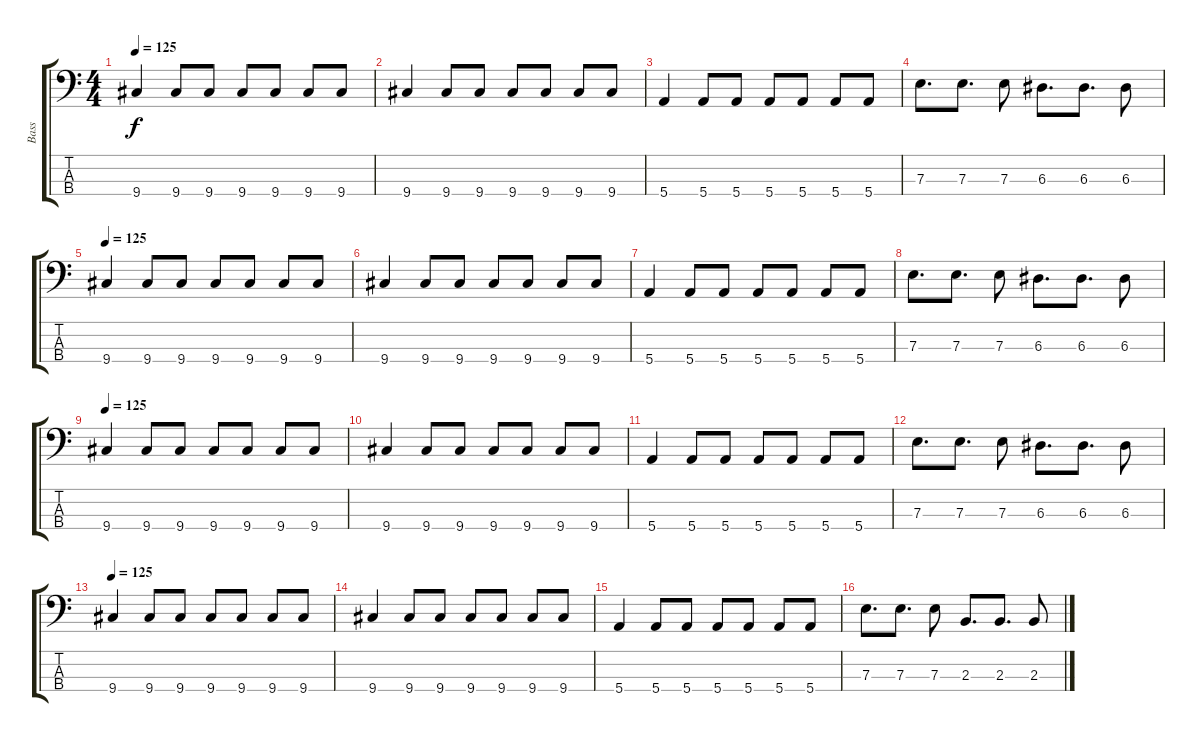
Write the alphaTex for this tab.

\track ("Bass" "Bass") {instrument electricbasspick}
\staff {score tabs}
\tuning (G2 D2 A1 E1) {hide}
\ts (4 4)
\tempo 125
\clef f4
\ks c
9.4.4{dy f} 9.4.8 9.4.8 9.4.8 9.4.8 9.4.8 9.4.8 |
9.4.4 9.4.8 9.4.8 9.4.8 9.4.8 9.4.8 9.4.8 |
5.4.4 5.4.8 5.4.8 5.4.8 5.4.8 5.4.8 5.4.8 |
7.3.8{d} 7.3.8{d} 7.3.8 6.3.8{d} 6.3.8{d} 6.3.8 |
\tempo 125
9.4.4 9.4.8 9.4.8 9.4.8 9.4.8 9.4.8 9.4.8 |
9.4.4 9.4.8 9.4.8 9.4.8 9.4.8 9.4.8 9.4.8 |
5.4.4 5.4.8 5.4.8 5.4.8 5.4.8 5.4.8 5.4.8 |
7.3.8{d} 7.3.8{d} 7.3.8 6.3.8{d} 6.3.8{d} 6.3.8 |
\tempo 125
9.4.4 9.4.8 9.4.8 9.4.8 9.4.8 9.4.8 9.4.8 |
9.4.4 9.4.8 9.4.8 9.4.8 9.4.8 9.4.8 9.4.8 |
5.4.4 5.4.8 5.4.8 5.4.8 5.4.8 5.4.8 5.4.8 |
7.3.8{d} 7.3.8{d} 7.3.8 6.3.8{d} 6.3.8{d} 6.3.8 |
\tempo 125
9.4.4 9.4.8 9.4.8 9.4.8 9.4.8 9.4.8 9.4.8 |
9.4.4 9.4.8 9.4.8 9.4.8 9.4.8 9.4.8 9.4.8 |
5.4.4 5.4.8 5.4.8 5.4.8 5.4.8 5.4.8 5.4.8 |
7.3.8{d} 7.3.8{d} 7.3.8 2.3.8{d} 2.3.8{d} 2.3.8
